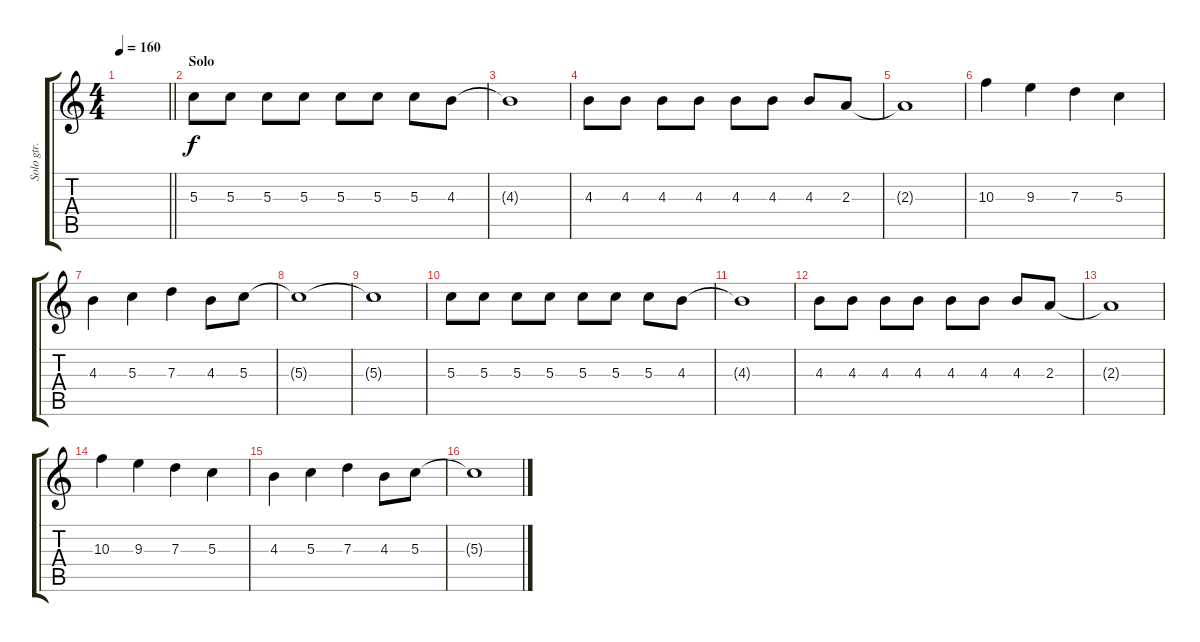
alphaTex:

\track ("Solo gtr." "Solo gtr.") {instrument distortionguitar}
\staff {score tabs}
\tuning (E4 B3 G3 D3 A2 E2) {hide}
\ts (4 4)
\tempo 160
\clef g2
\barLineRight lightlight
\ks c
|
\section ("" "Solo")
5.3.8 5.3.8 5.3.8 5.3.8 5.3.8 5.3.8 5.3.8 4.3.8 |
4.3{t}.1 |
4.3.8 4.3.8 4.3.8 4.3.8 4.3.8 4.3.8 4.3.8 2.3.8 |
2.3{t}.1 |
10.3.4 9.3.4 7.3.4 5.3.4 |
4.3.4 5.3.4 7.3.4 4.3.8 5.3.8 |
5.3{t}.1 |
5.3{t}.1 |
5.3.8 5.3.8 5.3.8 5.3.8 5.3.8 5.3.8 5.3.8 4.3.8 |
4.3{t}.1 |
4.3.8 4.3.8 4.3.8 4.3.8 4.3.8 4.3.8 4.3.8 2.3.8 |
2.3{t}.1 |
10.3.4 9.3.4 7.3.4 5.3.4 |
4.3.4 5.3.4 7.3.4 4.3.8 5.3.8 |
5.3{t}.1
